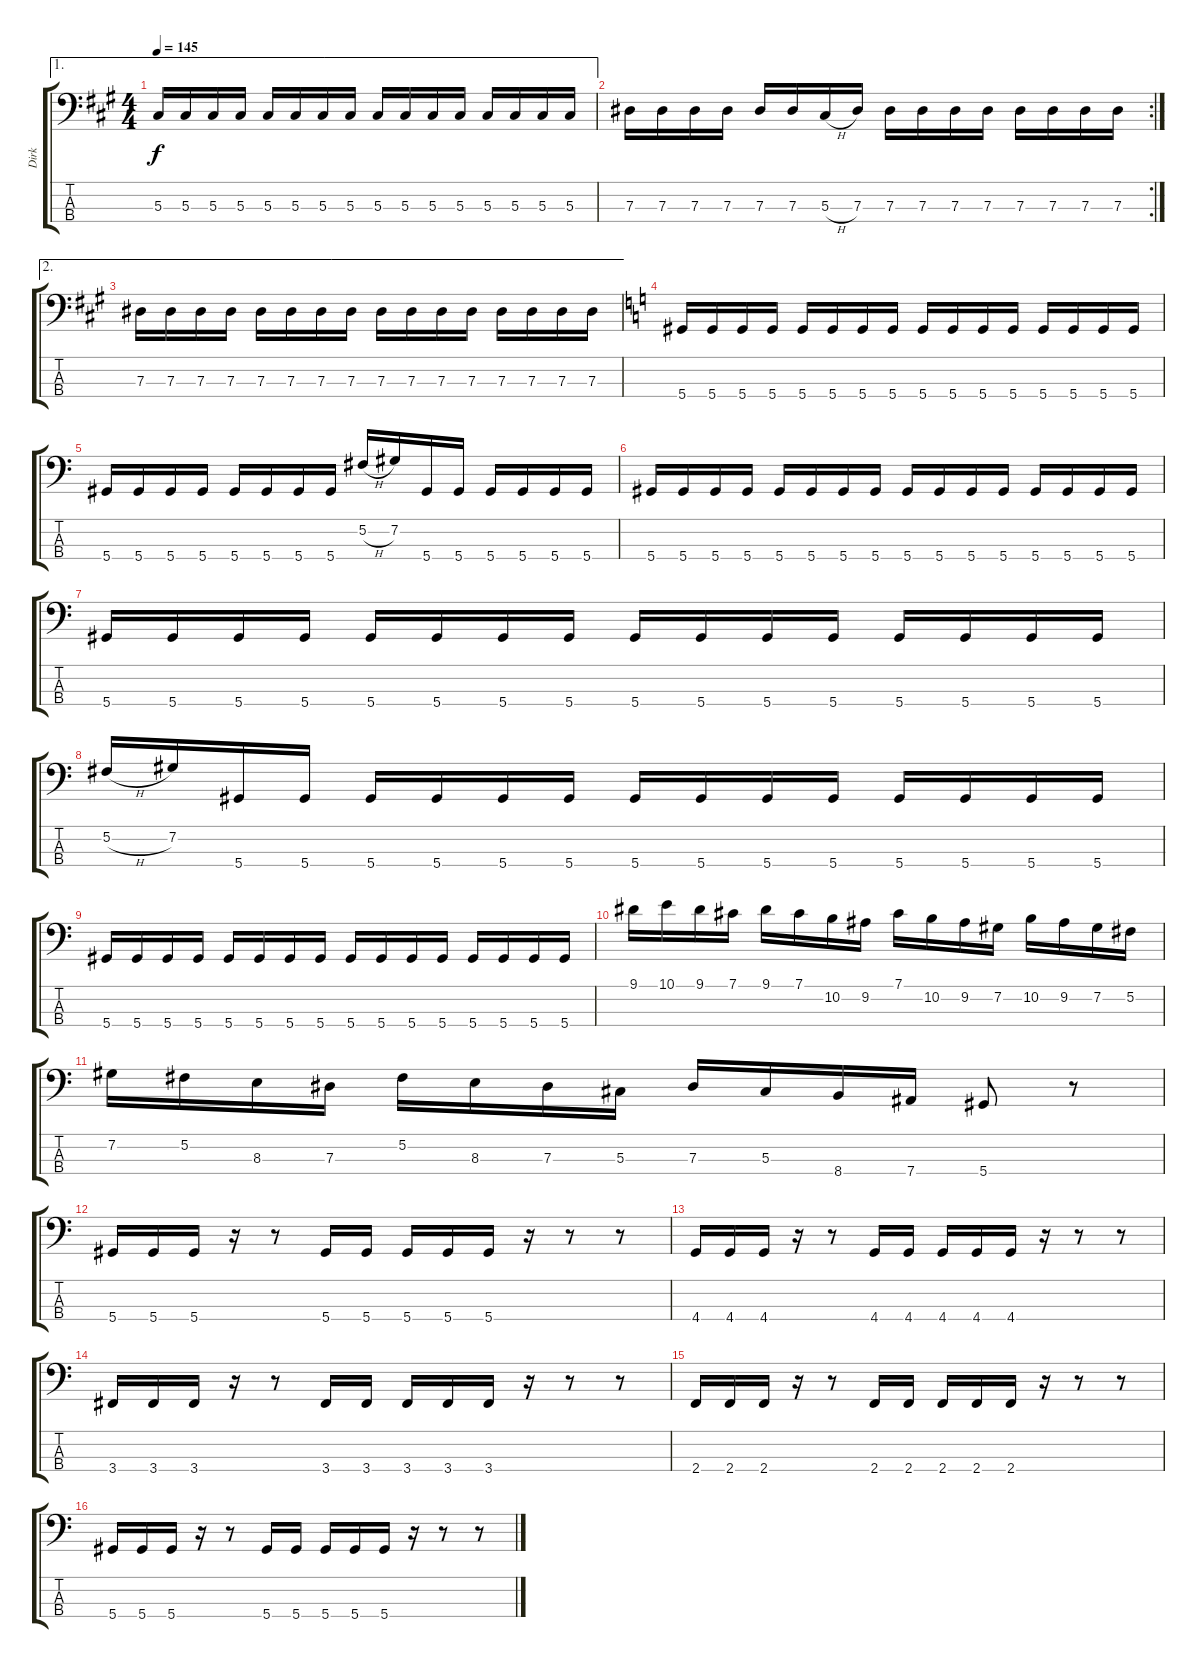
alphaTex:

\track ("Dirk" "Dirk") {instrument electricbassfinger}
\staff {score tabs}
\tuning (Gb2 Db2 Ab1 Eb1) {hide}
\ae 1
\ts (4 4)
\tempo 145
\clef f4
\ks a
5.3.16{dy f} 5.3.16 5.3.16 5.3.16 5.3.16 5.3.16 5.3.16 5.3.16 5.3.16 5.3.16 5.3.16 5.3.16 5.3.16 5.3.16 5.3.16 5.3.16 |
\rc 2
7.3.16 7.3.16 7.3.16 7.3.16 7.3.16 7.3.16 5.3{h}.16 7.3.16 7.3.16 7.3.16 7.3.16 7.3.16 7.3.16 7.3.16 7.3.16 7.3.16 |
\ae 2
7.3.16 7.3.16 7.3.16 7.3.16 7.3.16 7.3.16 7.3.16 7.3.16 7.3.16 7.3.16 7.3.16 7.3.16 7.3.16 7.3.16 7.3.16 7.3.16 |
\ks c
5.4.16 5.4.16 5.4.16 5.4.16 5.4.16 5.4.16 5.4.16 5.4.16 5.4.16 5.4.16 5.4.16 5.4.16 5.4.16 5.4.16 5.4.16 5.4.16 |
5.4.16 5.4.16 5.4.16 5.4.16 5.4.16 5.4.16 5.4.16 5.4.16 5.2{h}.16 7.2.16 5.4.16 5.4.16 5.4.16 5.4.16 5.4.16 5.4.16 |
5.4.16 5.4.16 5.4.16 5.4.16 5.4.16 5.4.16 5.4.16 5.4.16 5.4.16 5.4.16 5.4.16 5.4.16 5.4.16 5.4.16 5.4.16 5.4.16 |
5.4.16 5.4.16 5.4.16 5.4.16 5.4.16 5.4.16 5.4.16 5.4.16 5.4.16 5.4.16 5.4.16 5.4.16 5.4.16 5.4.16 5.4.16 5.4.16 |
5.2{h}.16 7.2.16 5.4.16 5.4.16 5.4.16 5.4.16 5.4.16 5.4.16 5.4.16 5.4.16 5.4.16 5.4.16 5.4.16 5.4.16 5.4.16 5.4.16 |
5.4.16 5.4.16 5.4.16 5.4.16 5.4.16 5.4.16 5.4.16 5.4.16 5.4.16 5.4.16 5.4.16 5.4.16 5.4.16 5.4.16 5.4.16 5.4.16 |
9.1.16 10.1.16 9.1.16 7.1.16 9.1.16 7.1.16 10.2.16 9.2.16 7.1.16 10.2.16 9.2.16 7.2.16 10.2.16 9.2.16 7.2.16 5.2.16 |
7.2.16 5.2.16 8.3.16 7.3.16 5.2.16 8.3.16 7.3.16 5.3.16 7.3.16 5.3.16 8.4.16 7.4.16 5.4.8 r.8 |
5.4.16 5.4.16 5.4.16 r.16 r.8 5.4.16 5.4.16 5.4.16 5.4.16 5.4.16 r.16 r.8 r.8 |
4.4.16 4.4.16 4.4.16 r.16 r.8 4.4.16 4.4.16 4.4.16 4.4.16 4.4.16 r.16 r.8 r.8 |
3.4.16 3.4.16 3.4.16 r.16 r.8 3.4.16 3.4.16 3.4.16 3.4.16 3.4.16 r.16 r.8 r.8 |
2.4.16 2.4.16 2.4.16 r.16 r.8 2.4.16 2.4.16 2.4.16 2.4.16 2.4.16 r.16 r.8 r.8 |
5.4.16 5.4.16 5.4.16 r.16 r.8 5.4.16 5.4.16 5.4.16 5.4.16 5.4.16 r.16 r.8 r.8
